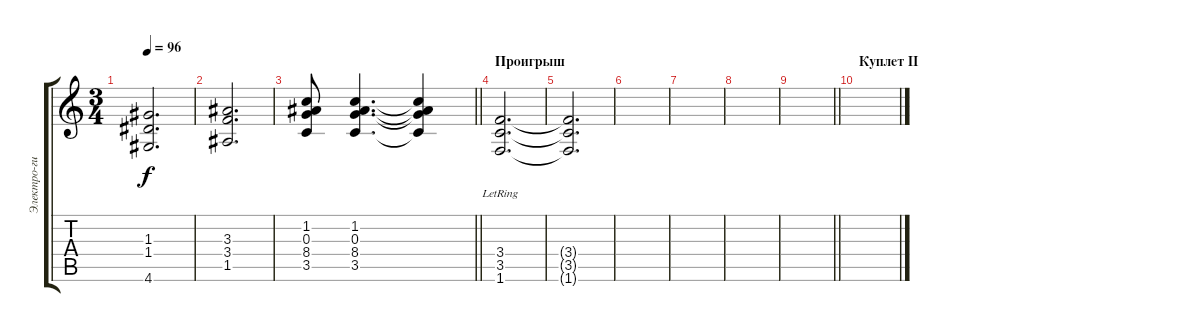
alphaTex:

\track ("Электро-гитара 1" "Электро-ги") {instrument distortionguitar}
\staff {score tabs}
\tuning (E4 B3 G3 D3 A2 E2) {hide}
\ts (3 4)
\tempo 96
\clef g2
\ks c
(1.3 1.4 4.6).2{d dy f} |
(3.3 3.4 1.5).2{d} |
\barLineRight lightlight
(1.2 0.3 8.4 3.5).8 (1.2 0.3 8.4 3.5).4{d} (1.2{t} 0.3{t} 8.4{t} 3.5{t}).4 |
\section ("" "Проигрыш")
(3.4{lr} 3.5{lr} 1.6{lr}).2{d} |
(3.4{t} 3.5{t} 1.6{t}).2{d volume 0} |
|
|
|
\barLineRight lightlight
|
\section ("" "Куплет II")
